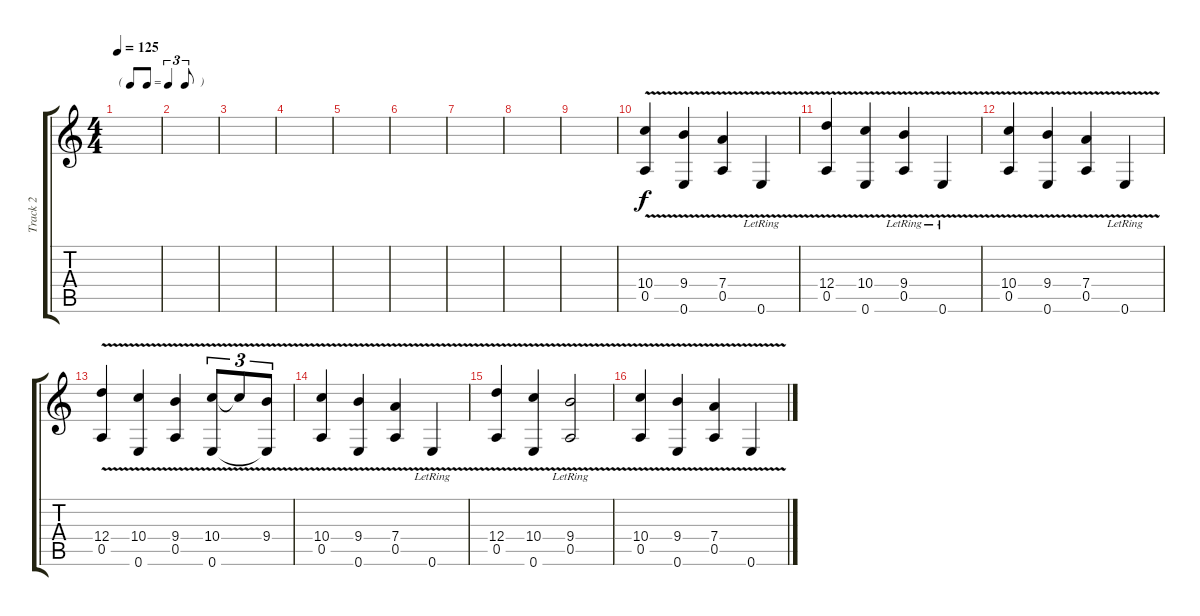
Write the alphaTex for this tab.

\track ("Track 2" "Track 2") {instrument overdrivenguitar}
\staff {score tabs}
\tuning (E4 B3 G3 D3 A2 E2) {hide}
\ts (4 4)
\tf triplet8th
\tempo 125
\clef g2
\ks c
|
|
|
|
|
|
|
|
|
(10.4{v} 0.5).4{instrument overdrivenguitar} (9.4{v} 0.6).4 (7.4{v} 0.5).4 0.6{v lr}.4 |
(12.4{v} 0.5).4 (10.4{v} 0.6).4 (9.4{v lr} 0.5).4 0.6{v lr}.4 |
(10.4{v} 0.5).4 (9.4{v} 0.6).4 (7.4{v} 0.5).4 0.6{v lr}.4 |
(12.4{v} 0.5).4 (10.4{v} 0.6).4 (9.4{v} 0.5).4 (10.4{v} 0.6).8{tu (3 2)} 10.4{t}.8{tu (3 2)} (9.4{v} 0.6{t}).8{tu (3 2)} |
(10.4{v} 0.5).4 (9.4{v} 0.6).4 (7.4{v} 0.5).4 0.6{v lr}.4 |
(12.4{v} 0.5).4 (10.4{v} 0.6).4 (9.4{v lr} 0.5).2 |
(10.4{v} 0.5).4 (9.4{v} 0.6).4 (7.4{v} 0.5).4 0.6{v}.4
